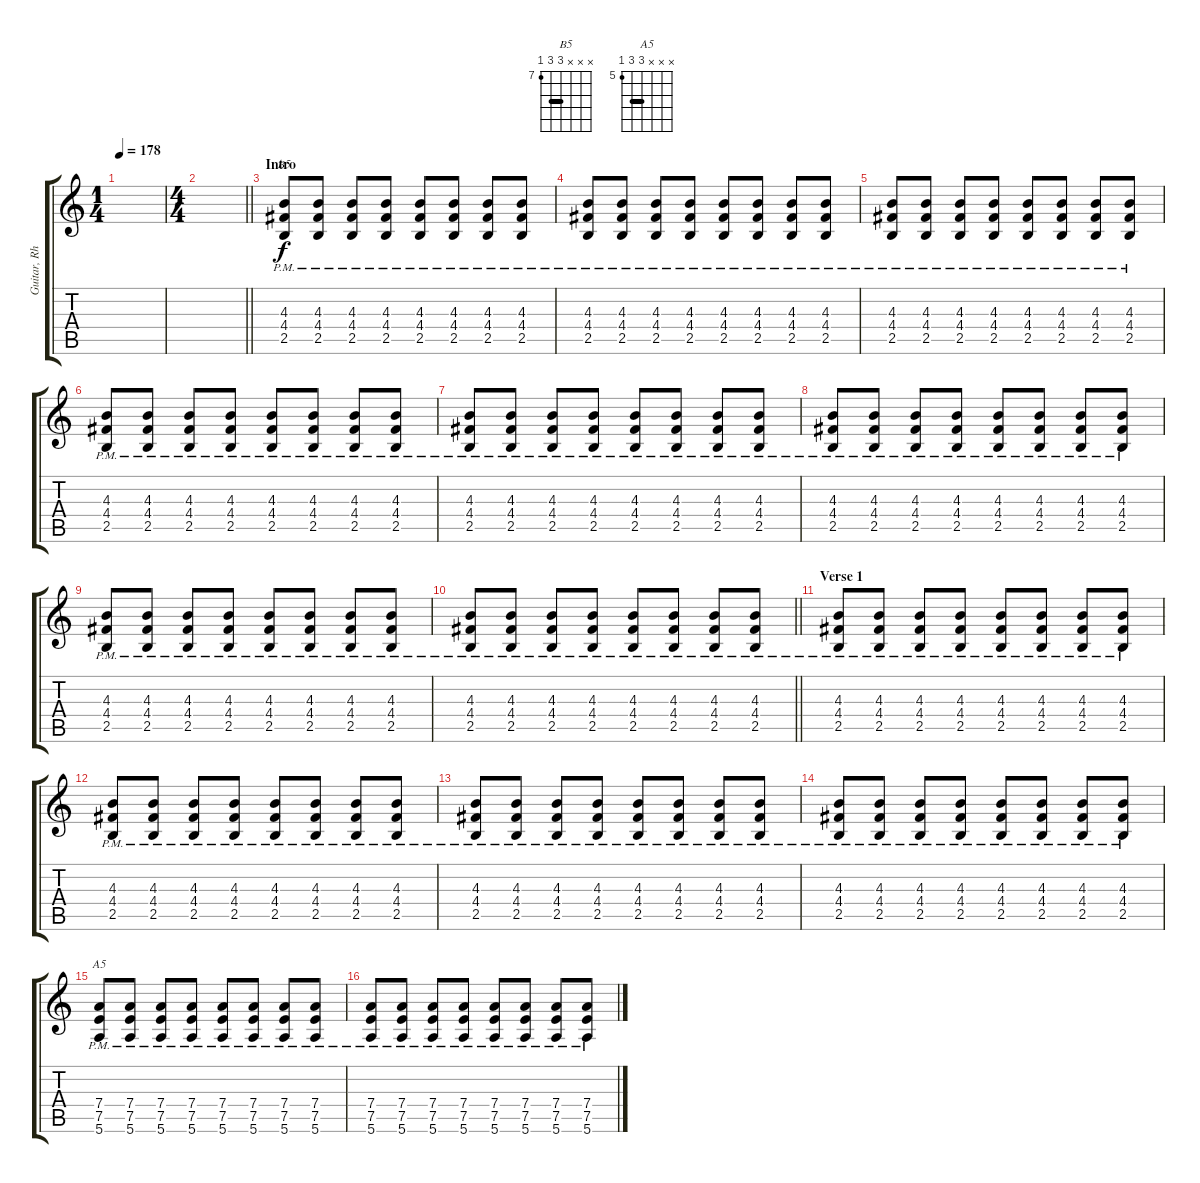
\track ("Guitar, Rhythm" "Guitar, Rh") {instrument distortionguitar}
\staff {score tabs}
\tuning (E4 B3 G3 D3 A2 E2) {hide}
\chord ("B5" x x x 9 9 7) {firstfret 7 barre 9}
\chord ("A5" x x x 7 7 5) {firstfret 5 barre 7}
\ts (1 4)
\tempo 178
\clef g2
\ks c
|
\ts (4 4)
\barLineRight lightlight
|
\section ("" "Intro")
(4.3{pm} 4.4{pm} 2.5{pm}).8{ch "B5"} (4.3{pm} 4.4{pm} 2.5{pm}).8 (4.3{pm} 4.4{pm} 2.5{pm}).8 (4.3{pm} 4.4{pm} 2.5{pm}).8 (4.3{pm} 4.4{pm} 2.5{pm}).8 (4.3{pm} 4.4{pm} 2.5{pm}).8 (4.3{pm} 4.4{pm} 2.5{pm}).8 (4.3{pm} 4.4{pm} 2.5{pm}).8 |
(4.3{pm} 4.4{pm} 2.5{pm}).8 (4.3{pm} 4.4{pm} 2.5{pm}).8 (4.3{pm} 4.4{pm} 2.5{pm}).8 (4.3{pm} 4.4{pm} 2.5{pm}).8 (4.3{pm} 4.4{pm} 2.5{pm}).8 (4.3{pm} 4.4{pm} 2.5{pm}).8 (4.3{pm} 4.4{pm} 2.5{pm}).8 (4.3{pm} 4.4{pm} 2.5{pm}).8 |
(4.3{pm} 4.4{pm} 2.5{pm}).8 (4.3{pm} 4.4{pm} 2.5{pm}).8 (4.3{pm} 4.4{pm} 2.5{pm}).8 (4.3{pm} 4.4{pm} 2.5{pm}).8 (4.3{pm} 4.4{pm} 2.5{pm}).8 (4.3{pm} 4.4{pm} 2.5{pm}).8 (4.3{pm} 4.4{pm} 2.5{pm}).8 (4.3{pm} 4.4{pm} 2.5{pm}).8 |
(4.3{pm} 4.4{pm} 2.5{pm}).8 (4.3{pm} 4.4{pm} 2.5{pm}).8 (4.3{pm} 4.4{pm} 2.5{pm}).8 (4.3{pm} 4.4{pm} 2.5{pm}).8 (4.3{pm} 4.4{pm} 2.5{pm}).8 (4.3{pm} 4.4{pm} 2.5{pm}).8 (4.3{pm} 4.4{pm} 2.5{pm}).8 (4.3{pm} 4.4{pm} 2.5{pm}).8 |
(4.3{pm} 4.4{pm} 2.5{pm}).8 (4.3{pm} 4.4{pm} 2.5{pm}).8 (4.3{pm} 4.4{pm} 2.5{pm}).8 (4.3{pm} 4.4{pm} 2.5{pm}).8 (4.3{pm} 4.4{pm} 2.5{pm}).8 (4.3{pm} 4.4{pm} 2.5{pm}).8 (4.3{pm} 4.4{pm} 2.5{pm}).8 (4.3{pm} 4.4{pm} 2.5{pm}).8 |
(4.3{pm} 4.4{pm} 2.5{pm}).8 (4.3{pm} 4.4{pm} 2.5{pm}).8 (4.3{pm} 4.4{pm} 2.5{pm}).8 (4.3{pm} 4.4{pm} 2.5{pm}).8 (4.3{pm} 4.4{pm} 2.5{pm}).8 (4.3{pm} 4.4{pm} 2.5{pm}).8 (4.3{pm} 4.4{pm} 2.5{pm}).8 (4.3{pm} 4.4{pm} 2.5{pm}).8 |
(4.3{pm} 4.4{pm} 2.5{pm}).8 (4.3{pm} 4.4{pm} 2.5{pm}).8 (4.3{pm} 4.4{pm} 2.5{pm}).8 (4.3{pm} 4.4{pm} 2.5{pm}).8 (4.3{pm} 4.4{pm} 2.5{pm}).8 (4.3{pm} 4.4{pm} 2.5{pm}).8 (4.3{pm} 4.4{pm} 2.5{pm}).8 (4.3{pm} 4.4{pm} 2.5{pm}).8 |
\barLineRight lightlight
(4.3{pm} 4.4{pm} 2.5{pm}).8 (4.3{pm} 4.4{pm} 2.5{pm}).8 (4.3{pm} 4.4{pm} 2.5{pm}).8 (4.3{pm} 4.4{pm} 2.5{pm}).8 (4.3{pm} 4.4{pm} 2.5{pm}).8 (4.3{pm} 4.4{pm} 2.5{pm}).8 (4.3{pm} 4.4{pm} 2.5{pm}).8 (4.3{pm} 4.4{pm} 2.5{pm}).8 |
\section ("" "Verse 1")
(4.3{pm} 4.4{pm} 2.5{pm}).8 (4.3{pm} 4.4{pm} 2.5{pm}).8 (4.3{pm} 4.4{pm} 2.5{pm}).8 (4.3{pm} 4.4{pm} 2.5{pm}).8 (4.3{pm} 4.4{pm} 2.5{pm}).8 (4.3{pm} 4.4{pm} 2.5{pm}).8 (4.3{pm} 4.4{pm} 2.5{pm}).8 (4.3{pm} 4.4{pm} 2.5{pm}).8 |
(4.3{pm} 4.4{pm} 2.5{pm}).8 (4.3{pm} 4.4{pm} 2.5{pm}).8 (4.3{pm} 4.4{pm} 2.5{pm}).8 (4.3{pm} 4.4{pm} 2.5{pm}).8 (4.3{pm} 4.4{pm} 2.5{pm}).8 (4.3{pm} 4.4{pm} 2.5{pm}).8 (4.3{pm} 4.4{pm} 2.5{pm}).8 (4.3{pm} 4.4{pm} 2.5{pm}).8 |
(4.3{pm} 4.4{pm} 2.5{pm}).8 (4.3{pm} 4.4{pm} 2.5{pm}).8 (4.3{pm} 4.4{pm} 2.5{pm}).8 (4.3{pm} 4.4{pm} 2.5{pm}).8 (4.3{pm} 4.4{pm} 2.5{pm}).8 (4.3{pm} 4.4{pm} 2.5{pm}).8 (4.3{pm} 4.4{pm} 2.5{pm}).8 (4.3{pm} 4.4{pm} 2.5{pm}).8 |
(4.3{pm} 4.4{pm} 2.5{pm}).8 (4.3{pm} 4.4{pm} 2.5{pm}).8 (4.3{pm} 4.4{pm} 2.5{pm}).8 (4.3{pm} 4.4{pm} 2.5{pm}).8 (4.3{pm} 4.4{pm} 2.5{pm}).8 (4.3{pm} 4.4{pm} 2.5{pm}).8 (4.3{pm} 4.4{pm} 2.5{pm}).8 (4.3{pm} 4.4{pm} 2.5{pm}).8 |
(7.4{pm} 7.5{pm} 5.6{pm}).8{ch "A5"} (7.4{pm} 7.5{pm} 5.6{pm}).8 (7.4{pm} 7.5{pm} 5.6{pm}).8 (7.4{pm} 7.5{pm} 5.6{pm}).8 (7.4{pm} 7.5{pm} 5.6{pm}).8 (7.4{pm} 7.5{pm} 5.6{pm}).8 (7.4{pm} 7.5{pm} 5.6{pm}).8 (7.4{pm} 7.5{pm} 5.6{pm}).8 |
(7.4{pm} 7.5{pm} 5.6{pm}).8 (7.4{pm} 7.5{pm} 5.6{pm}).8 (7.4{pm} 7.5{pm} 5.6{pm}).8 (7.4{pm} 7.5{pm} 5.6{pm}).8 (7.4{pm} 7.5{pm} 5.6{pm}).8 (7.4{pm} 7.5{pm} 5.6{pm}).8 (7.4{pm} 7.5{pm} 5.6{pm}).8 (7.4{pm} 7.5{pm} 5.6{pm}).8
